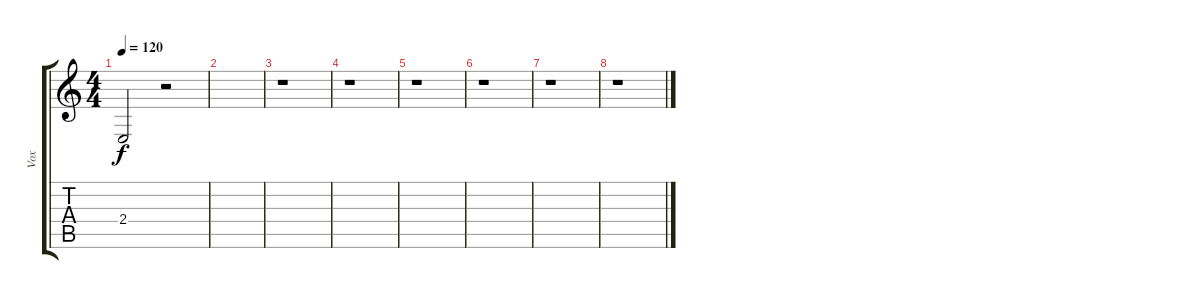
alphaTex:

\track ("Vox" "Vox") {instrument oboe}
\staff {score tabs}
\tuning (E4 B3 G3 D3 A2 E2) {hide}
\ts (4 4)
\tempo 120
\clef g2
\ks c
2.4.2{dy f volume 8} r.2 |
|
r.1 |
r.1 |
r.1 |
r.1 |
r.1 |
r.1
